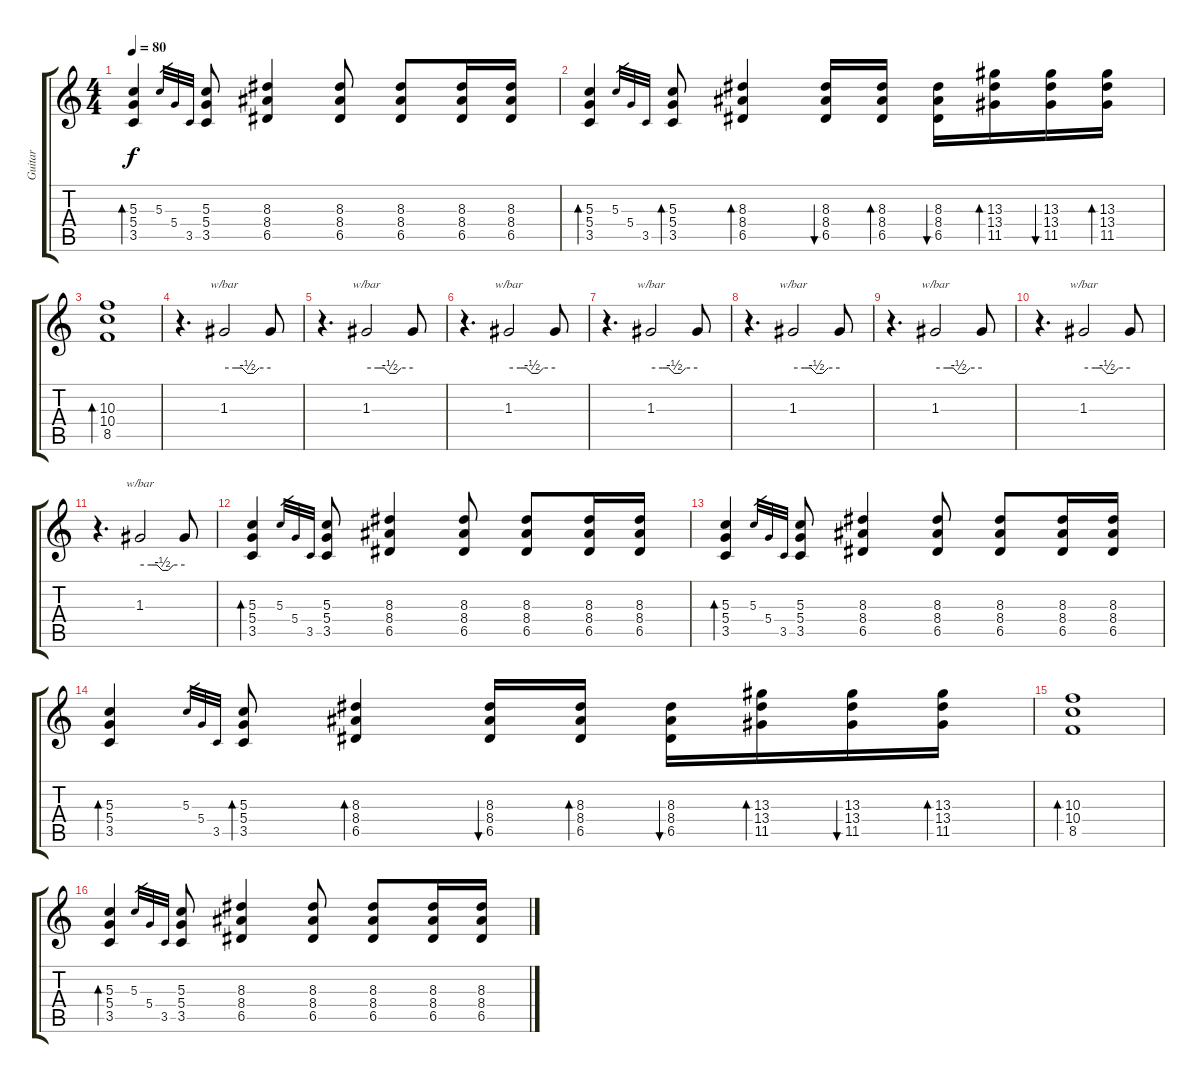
\track ("Guitar" "Guitar") {instrument electricguitarjazz}
\staff {score tabs}
\tuning (E4 B3 G3 D3 A2 E2) {hide}
\ts (4 4)
\tempo 80
\clef g2
\ks c
(5.3 5.4 3.5).4{bd 120 dy f} 5.3.32{gr} 5.4.32{gr} 3.5.32{gr} (5.3 5.4 3.5).8 (8.3 8.4 6.5).4 (8.3 8.4 6.5).8 (8.3 8.4 6.5).8 (8.3 8.4 6.5).16 (8.3 8.4 6.5).16 |
(5.3 5.4 3.5).4{bd 120} 5.3.32{gr} 5.4.32{gr} 3.5.32{gr} (5.3 5.4 3.5).8{bd 120} (8.3 8.4 6.5).4{bd 120} (8.3 8.4 6.5).16{bu 120} (8.3 8.4 6.5).16{bd 120} (8.3 8.4 6.5).16{bu 120} (13.3 13.4 11.5).16{bd 120} (13.3 13.4 11.5).16{bu 120} (13.3 13.4 11.5).16{bd 120} |
(10.3 10.4 8.5).1{bd 120} |
r.4{d} 1.3.2{tbe (custom default 0 0 15 0 23 0 30 -2 38 -2 45 0 60 0)} 1.3{t}.8 |
r.4{d} 1.3.2{tbe (custom default 0 0 15 0 23 0 30 -2 38 -2 45 0 60 0)} 1.3{t}.8 |
r.4{d} 1.3.2{tbe (custom default 0 0 15 0 23 0 30 -2 38 -2 45 0 60 0)} 1.3{t}.8 |
r.4{d} 1.3.2{tbe (custom default 0 0 15 0 23 0 30 -2 38 -2 45 0 60 0)} 1.3{t}.8 |
r.4{d} 1.3.2{tbe (custom default 0 0 15 0 23 0 30 -2 38 -2 45 0 60 0)} 1.3{t}.8 |
r.4{d} 1.3.2{tbe (custom default 0 0 15 0 23 0 30 -2 38 -2 45 0 60 0)} 1.3{t}.8 |
r.4{d} 1.3.2{tbe (custom default 0 0 15 0 23 0 30 -2 38 -2 45 0 60 0)} 1.3{t}.8 |
r.4{d} 1.3.2{tbe (custom default 0 0 15 0 23 0 30 -2 38 -2 45 0 60 0)} 1.3{t}.8 |
(5.3 5.4 3.5).4{bd 120} 5.3.32{gr} 5.4.32{gr} 3.5.32{gr} (5.3 5.4 3.5).8 (8.3 8.4 6.5).4 (8.3 8.4 6.5).8 (8.3 8.4 6.5).8 (8.3 8.4 6.5).16 (8.3 8.4 6.5).16 |
(5.3 5.4 3.5).4{bd 120} 5.3.32{gr} 5.4.32{gr} 3.5.32{gr} (5.3 5.4 3.5).8 (8.3 8.4 6.5).4 (8.3 8.4 6.5).8 (8.3 8.4 6.5).8 (8.3 8.4 6.5).16 (8.3 8.4 6.5).16 |
(5.3 5.4 3.5).4{bd 120} 5.3.32{gr} 5.4.32{gr} 3.5.32{gr} (5.3 5.4 3.5).8{bd 120} (8.3 8.4 6.5).4{bd 120} (8.3 8.4 6.5).16{bu 120} (8.3 8.4 6.5).16{bd 120} (8.3 8.4 6.5).16{bu 120} (13.3 13.4 11.5).16{bd 120} (13.3 13.4 11.5).16{bu 120} (13.3 13.4 11.5).16{bd 120} |
(10.3 10.4 8.5).1{bd 120} |
(5.3 5.4 3.5).4{bd 120} 5.3.32{gr} 5.4.32{gr} 3.5.32{gr} (5.3 5.4 3.5).8 (8.3 8.4 6.5).4 (8.3 8.4 6.5).8 (8.3 8.4 6.5).8 (8.3 8.4 6.5).16 (8.3 8.4 6.5).16
